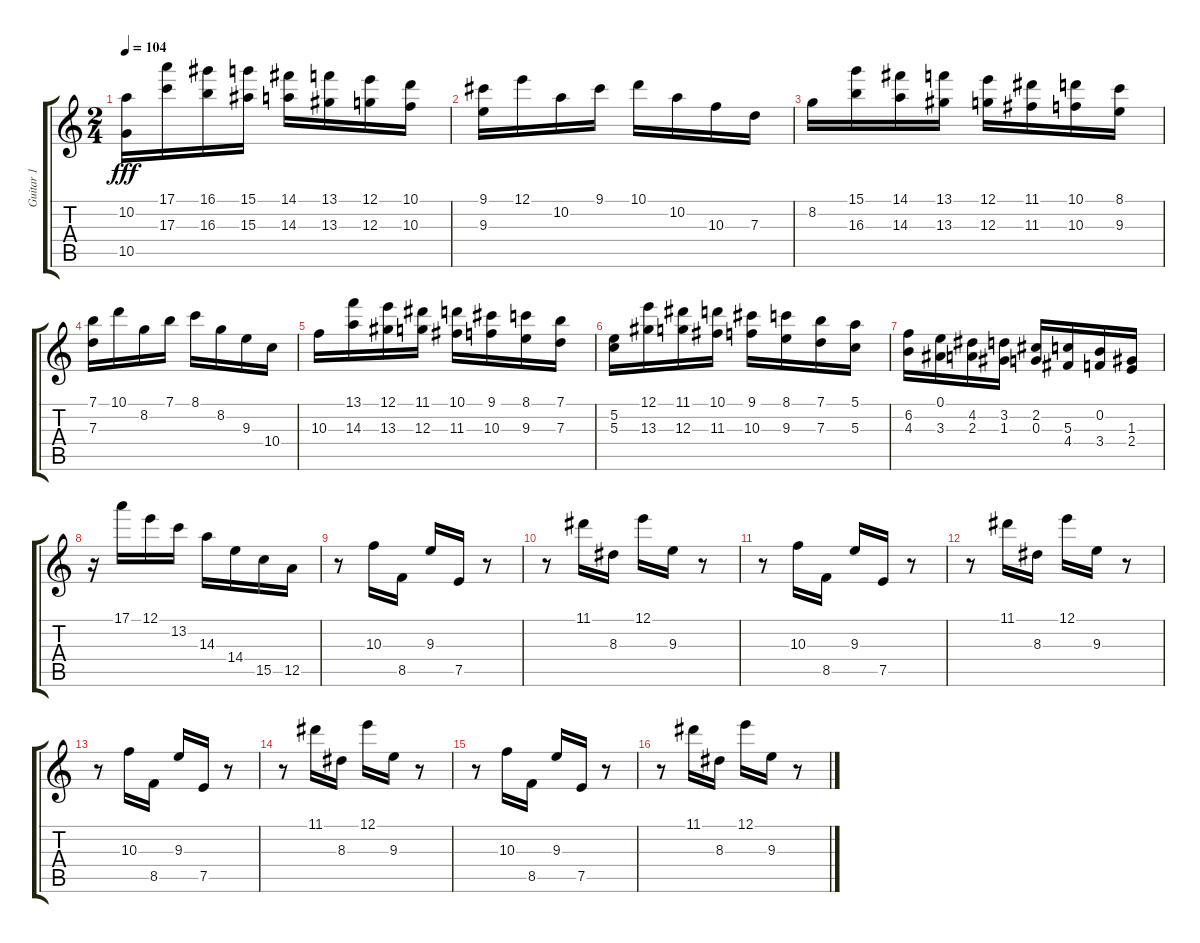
\track ("Guitar 1" "Guitar 1") {instrument acousticguitarnylon}
\staff {score tabs}
\tuning (E4 B3 G3 D3 A2 E2) {hide}
\ts (2 4)
\tempo 104
\clef g2
\ks c
(10.2 10.5).16{dy fff} (17.1 17.3).16 (16.1 16.3).16 (15.1 15.3).16 (14.1 14.3).16 (13.1 13.3).16 (12.1 12.3).16 (10.1 10.3).16 |
(9.1 9.3).16 12.1.16 10.2.16 9.1.16 10.1.16 10.2.16 10.3.16 7.3.16 |
8.2.16 (15.1 16.3).16 (14.1 14.3).16 (13.1 13.3).16 (12.1 12.3).16 (11.1 11.3).16 (10.1 10.3).16 (8.1 9.3).16 |
(7.1 7.3).16 10.1.16 8.2.16 7.1.16 8.1.16 8.2.16 9.3.16 10.4.16 |
10.3.16 (13.1 14.3).16 (12.1 13.3).16 (11.1 12.3).16 (10.1 11.3).16 (9.1 10.3).16 (8.1 9.3).16 (7.1 7.3).16 |
(5.2 5.3).16 (12.1 13.3).16 (11.1 12.3).16 (10.1 11.3).16 (9.1 10.3).16 (8.1 9.3).16 (7.1 7.3).16 (5.1 5.3).16 |
(6.2 4.3).16 (0.1 3.3).16 (4.2 2.3).16 (3.2 1.3).16 (2.2 0.3).16 (5.3 4.4).16 (0.2 3.4).16 (1.3 2.4).16 |
r.16 17.1.16 12.1.16 13.2.16 14.3.16 14.4.16 15.5.16 12.5.16 |
r.8 10.3.16 8.5.16 9.3.16 7.5.16 r.8 |
r.8 11.1.16 8.3.16 12.1.16 9.3.16 r.8 |
r.8 10.3.16 8.5.16 9.3.16 7.5.16 r.8 |
r.8 11.1.16 8.3.16 12.1.16 9.3.16 r.8 |
r.8 10.3.16 8.5.16 9.3.16 7.5.16 r.8 |
r.8 11.1.16 8.3.16 12.1.16 9.3.16 r.8 |
r.8 10.3.16 8.5.16 9.3.16 7.5.16 r.8 |
r.8 11.1.16 8.3.16 12.1.16 9.3.16 r.8
